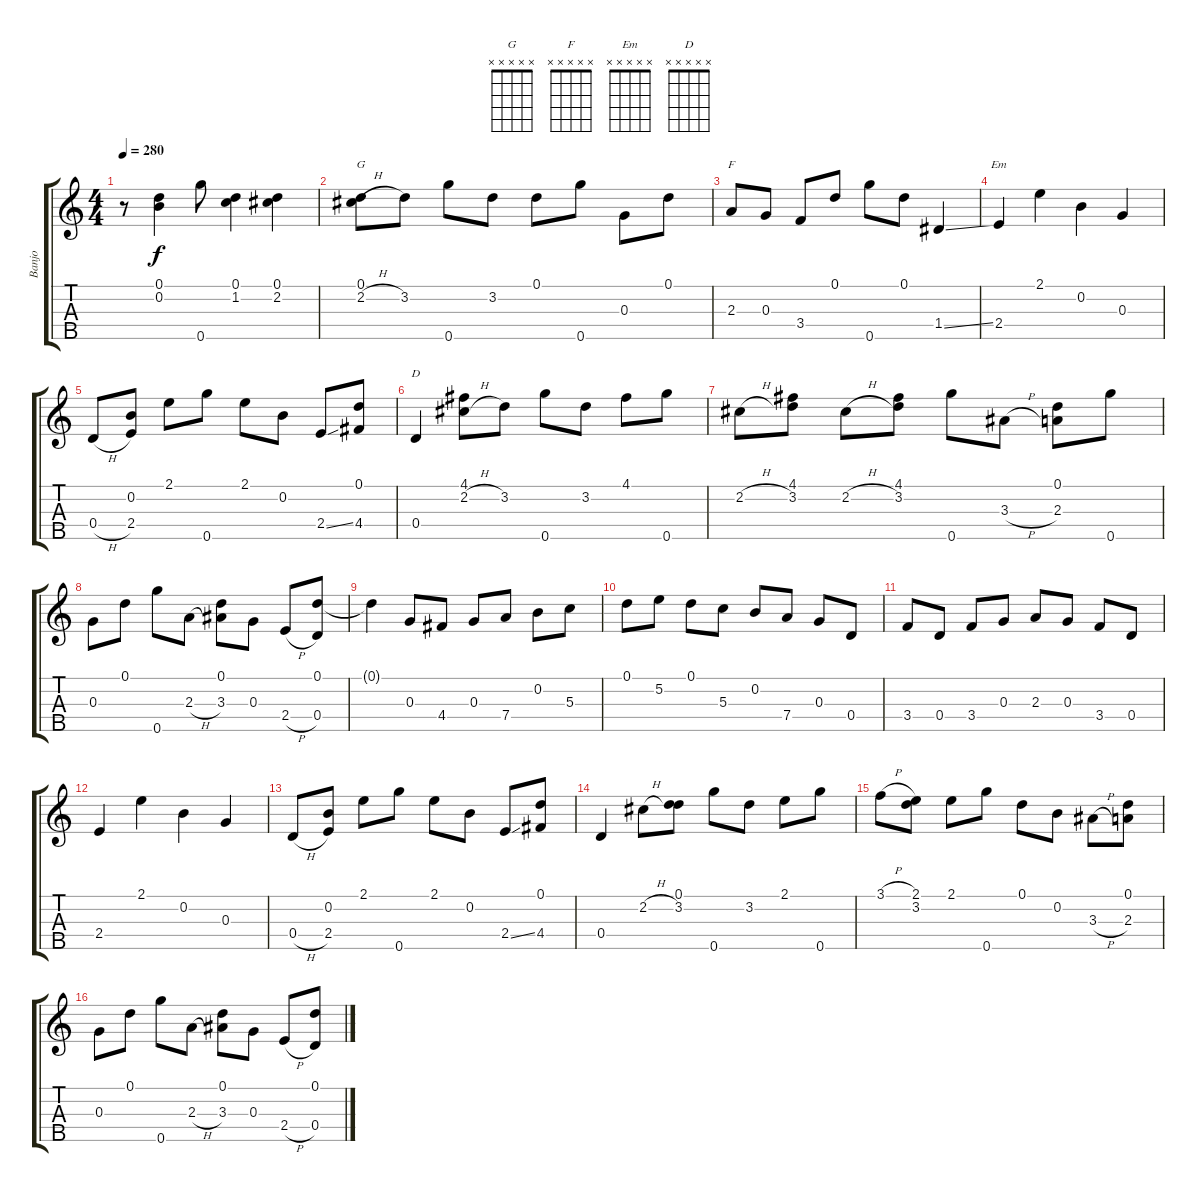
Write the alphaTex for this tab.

\track ("Banjo" "Banjo") {instrument banjo}
\staff {score tabs}
\tuning (D4 B3 G3 D3 G4) {hide}
\displaytranspose 12
\chord ("G" x x x x x)
\chord ("F" x x x x x)
\chord ("Em" x x x x x)
\chord ("D" x x x x x)
\ts (4 4)
\tempo 280
\clef g2
\ks c
r.8{dy f instrument banjo} (0.1 0.2).4 0.5.8 (0.1 1.2).4 (0.1 2.2).4 |
(0.1 2.2{h}).8{ch "G"} 3.2.8 0.5.8 3.2.8 0.1.8 0.5.8 0.3.8 0.1.8 |
2.3.8{ch "F"} 0.3.8 3.4.8 0.1.8 0.5.8 0.1.8 1.4{ss}.4 |
2.4.4{ch "Em"} 2.1.4 0.2.4 0.3.4 |
0.4{h}.8 (0.2 2.4).8 2.1.8 0.5.8 2.1.8 0.2.8 2.4{ss}.8 (0.1 4.4).8 |
0.4.4{ch "D"} (4.1 2.2{h}).8 3.2.8 0.5.8 3.2.8 4.1.8 0.5.8 |
2.2{h}.8 (4.1 3.2).8 2.2{h}.8 (4.1 3.2).8 0.5.8 3.3{h}.8 (0.1 2.3).8 0.5.8 |
0.3.8 0.1.8 0.5.8 2.3{h}.8 (0.1 3.3).8 0.3.8 2.4{h}.8 (0.1 0.4).8 |
0.1{t}.4 0.3.8 4.4.8 0.3.8 7.4.8 0.2.8 5.3.8 |
0.1.8 5.2.8 0.1.8 5.3.8 0.2.8 7.4.8 0.3.8 0.4.8 |
3.4.8 0.4.8 3.4.8 0.3.8 2.3.8 0.3.8 3.4.8 0.4.8 |
2.4.4 2.1.4 0.2.4 0.3.4 |
0.4{h}.8 (0.2 2.4).8 2.1.8 0.5.8 2.1.8 0.2.8 2.4{ss}.8 (0.1 4.4).8 |
0.4.4 2.2{h}.8 (0.1 3.2).8 0.5.8 3.2.8 2.1.8 0.5.8 |
3.1{h}.8 (2.1 3.2).8 2.1.8 0.5.8 0.1.8 0.2.8 3.3{h}.8 (0.1 2.3).8 |
0.3.8 0.1.8 0.5.8 2.3{h}.8 (0.1 3.3).8 0.3.8 2.4{h}.8 (0.1 0.4).8
